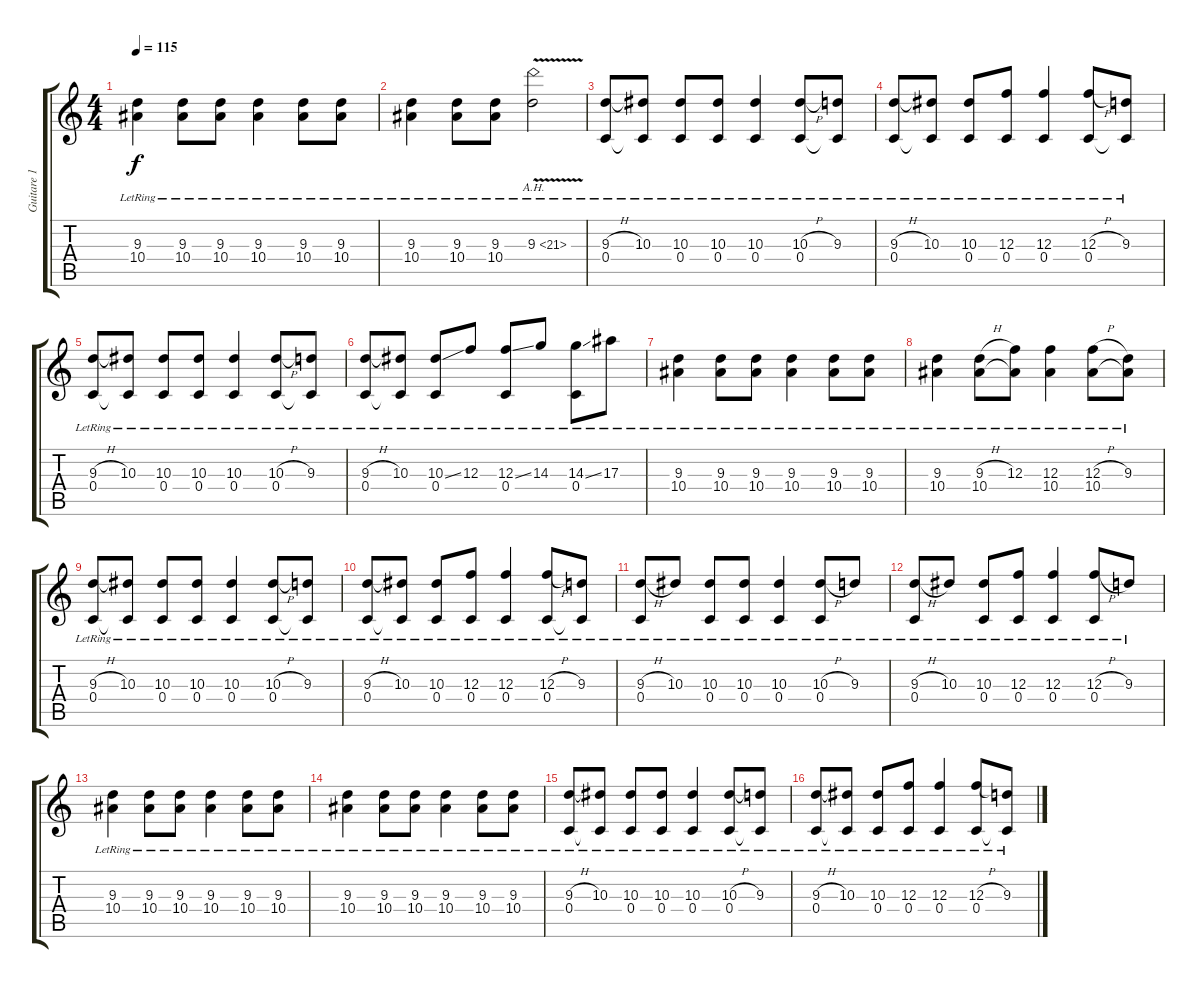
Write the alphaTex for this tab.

\track ("Guitare 1" "Guitare 1") {instrument distortionguitar}
\staff {score tabs}
\tuning (D4 A3 F3 C3 G2 C2) {hide}
\ts (4 4)
\tempo 115
\clef g2
\ks c
(9.3{lr} 10.4{lr}).4{dy f} (9.3{lr} 10.4{lr}).8 (9.3{lr} 10.4{lr}).8 (9.3{lr} 10.4{lr}).4 (9.3{lr} 10.4{lr}).8 (9.3{lr} 10.4{lr}).8 |
(9.3{lr} 10.4{lr}).4 (9.3{lr} 10.4{lr}).8 (9.3{lr} 10.4{lr}).8 9.3{ah 12 v lr}.2 |
(9.3{h lr} 0.4{lr}).8 (10.3{lr} 0.4{t}).8 (10.3{lr} 0.4{lr}).8 (10.3{lr} 0.4{lr}).8 (10.3{lr} 0.4{lr}).4 (10.3{h lr} 0.4{lr}).8 (9.3{lr} 0.4{t}).8 |
(9.3{h lr} 0.4{lr}).8 (10.3{lr} 0.4{t}).8 (10.3{lr} 0.4{lr}).8 (12.3{lr} 0.4{lr}).8 (12.3{lr} 0.4{lr}).4 (12.3{h lr} 0.4{lr}).8 (9.3{lr} 0.4{t}).8 |
(9.3{h lr} 0.4{lr}).8 (10.3{lr} 0.4{t}).8 (10.3{lr} 0.4{lr}).8 (10.3{lr} 0.4{lr}).8 (10.3{lr} 0.4{lr}).4 (10.3{h lr} 0.4{lr}).8 (9.3{lr} 0.4{t}).8 |
(9.3{h lr} 0.4{lr}).8 (10.3{lr} 0.4{t}).8 (10.3{ss lr} 0.4{lr}).8 12.3{lr}.8 (12.3{ss lr} 0.4{lr}).8 14.3{lr}.8 (14.3{ss lr} 0.4{lr}).8 17.3{lr}.8 |
(9.3{lr} 10.4{lr}).4 (9.3{lr} 10.4{lr}).8 (9.3{lr} 10.4{lr}).8 (9.3{lr} 10.4{lr}).4 (9.3{lr} 10.4{lr}).8 (9.3{lr} 10.4{lr}).8 |
(9.3{lr} 10.4{lr}).4 (9.3{h lr} 10.4{lr}).8 (12.3{lr} 10.4{t}).8 (12.3{lr} 10.4{lr}).4 (12.3{h lr} 10.4{lr}).8 (9.3{lr} 10.4{t}).8 |
(9.3{h lr} 0.4{lr}).8 (10.3{lr} 0.4{t}).8 (10.3{lr} 0.4{lr}).8 (10.3{lr} 0.4{lr}).8 (10.3{lr} 0.4{lr}).4 (10.3{h lr} 0.4{lr}).8 (9.3{lr} 0.4{t}).8 |
(9.3{h lr} 0.4{lr}).8 (10.3{lr} 0.4{t}).8 (10.3{lr} 0.4{lr}).8 (12.3{lr} 0.4{lr}).8 (12.3{lr} 0.4{lr}).4 (12.3{h lr} 0.4{lr}).8 (9.3{lr} 0.4{t}).8 |
(9.3{h lr} 0.4{lr}).8 10.3{lr}.8 (10.3{lr} 0.4{lr}).8 (10.3{lr} 0.4{lr}).8 (10.3{lr} 0.4{lr}).4 (10.3{h lr} 0.4{lr}).8 9.3{lr}.8 |
(9.3{h lr} 0.4{lr}).8 10.3{lr}.8 (10.3{lr} 0.4{lr}).8 (12.3{lr} 0.4{lr}).8 (12.3{lr} 0.4{lr}).4 (12.3{h lr} 0.4{lr}).8 9.3{lr}.8 |
(9.3{lr} 10.4{lr}).4 (9.3{lr} 10.4{lr}).8 (9.3{lr} 10.4{lr}).8 (9.3{lr} 10.4{lr}).4 (9.3{lr} 10.4{lr}).8 (9.3{lr} 10.4{lr}).8 |
(9.3{lr} 10.4{lr}).4 (9.3{lr} 10.4{lr}).8 (9.3{lr} 10.4{lr}).8 (9.3{lr} 10.4{lr}).4 (9.3{lr} 10.4{lr}).8 (9.3{lr} 10.4{lr}).8 |
(9.3{h lr} 0.4{lr}).8 (10.3{lr} 0.4{t}).8 (10.3{lr} 0.4{lr}).8 (10.3{lr} 0.4{lr}).8 (10.3{lr} 0.4{lr}).4 (10.3{h lr} 0.4{lr}).8 (9.3{lr} 0.4{t}).8 |
(9.3{h lr} 0.4{lr}).8 (10.3{lr} 0.4{t}).8 (10.3{lr} 0.4{lr}).8 (12.3{lr} 0.4{lr}).8 (12.3{lr} 0.4{lr}).4 (12.3{h lr} 0.4{lr}).8 (9.3{lr} 0.4{t}).8
